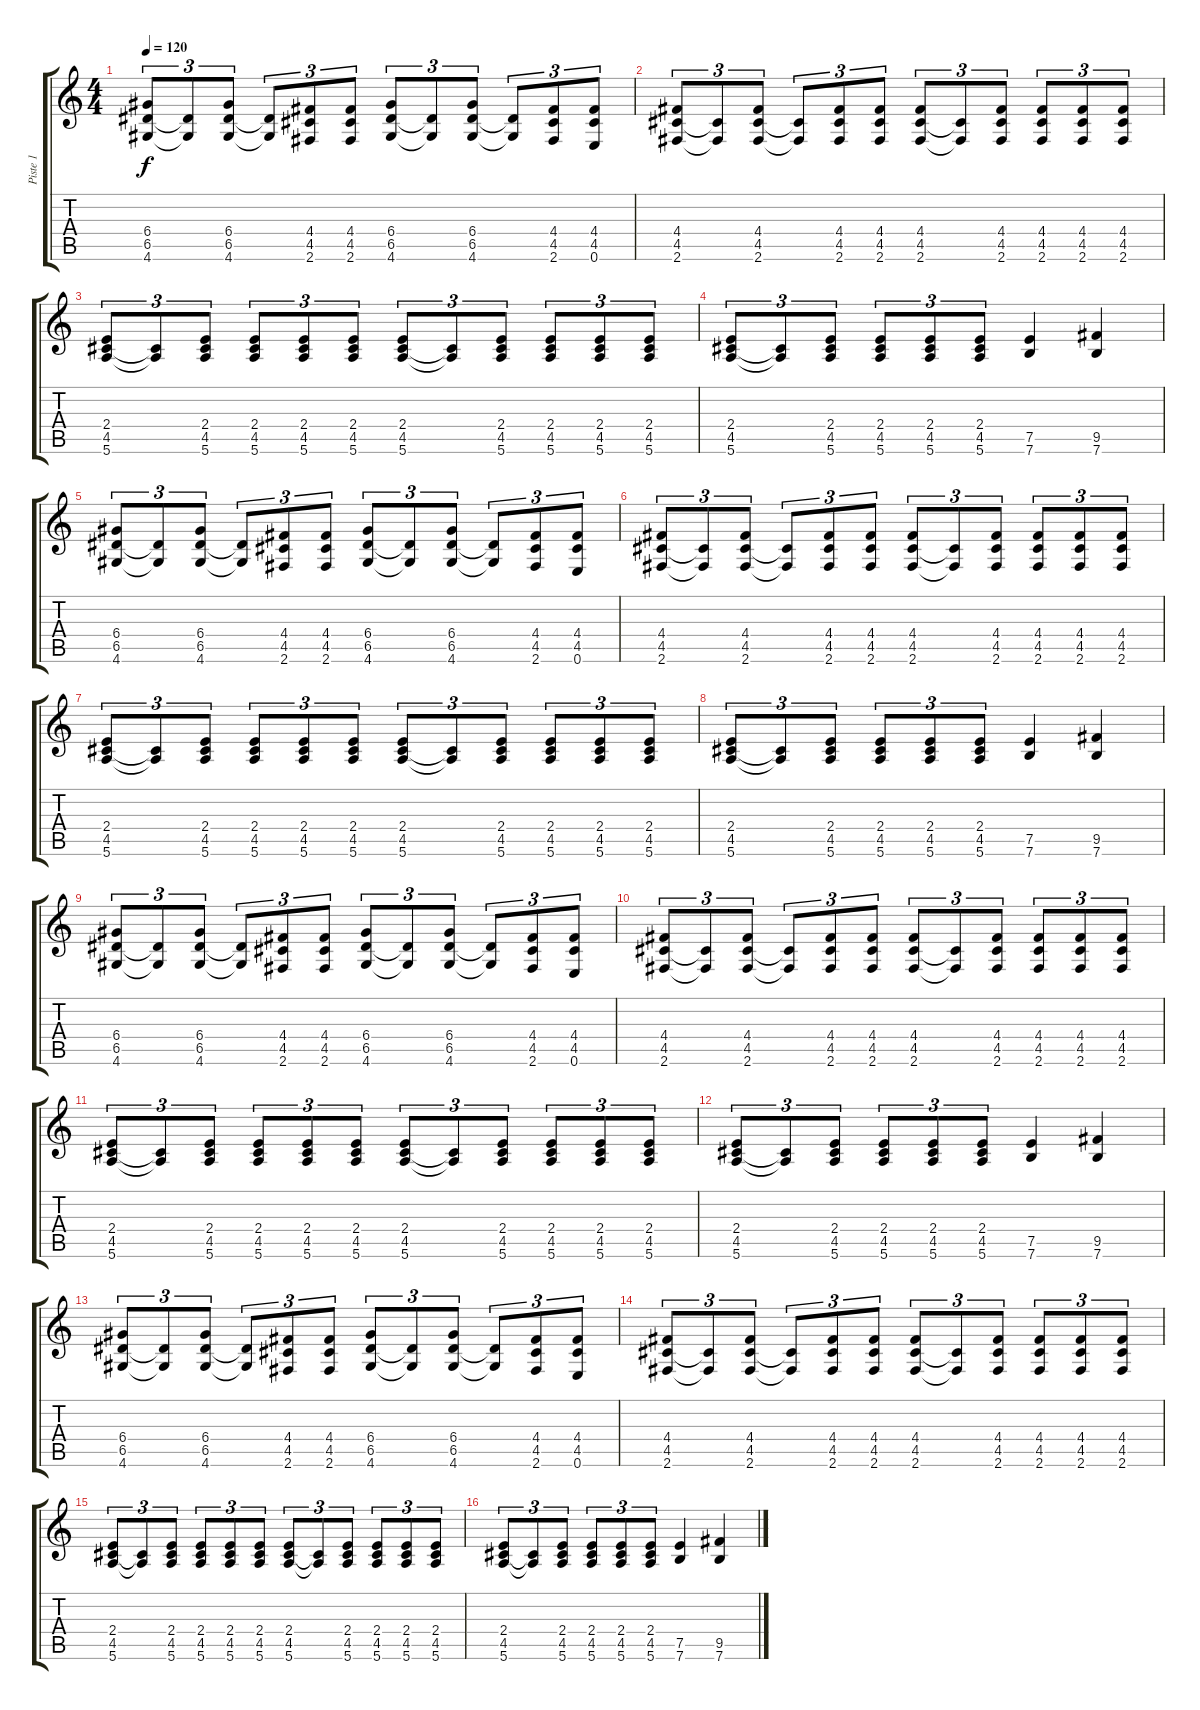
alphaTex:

\track ("Piste 1" "Piste 1") {instrument distortionguitar}
\staff {score tabs}
\tuning (E4 B3 G3 D3 A2 E2) {hide}
\ts (4 4)
\tempo 120
\clef g2
\ks c
(6.4 6.5 4.6).8{tu (3 2) dy f instrument distortionguitar} (6.5{t} 4.6{t}).8{tu (3 2)} (6.4 6.5 4.6).8{tu (3 2)} (6.5{t} 4.6{t}).8{tu (3 2)} (4.4 4.5 2.6).8{tu (3 2)} (4.4 4.5 2.6).8{tu (3 2)} (6.4 6.5 4.6).8{tu (3 2)} (6.5{t} 4.6{t}).8{tu (3 2)} (6.4 6.5 4.6).8{tu (3 2)} (6.5{t} 4.6{t}).8{tu (3 2)} (4.4 4.5 2.6).8{tu (3 2)} (4.4 4.5 0.6).8{tu (3 2)} |
(4.4 4.5 2.6).8{tu (3 2)} (4.5{t} 2.6{t}).8{tu (3 2)} (4.4 4.5 2.6).8{tu (3 2)} (4.5{t} 2.6{t}).8{tu (3 2)} (4.4 4.5 2.6).8{tu (3 2)} (4.4 4.5 2.6).8{tu (3 2)} (4.4 4.5 2.6).8{tu (3 2)} (4.5{t} 2.6{t}).8{tu (3 2)} (4.4 4.5 2.6).8{tu (3 2)} (4.4 4.5 2.6).8{tu (3 2)} (4.4 4.5 2.6).8{tu (3 2)} (4.4 4.5 2.6).8{tu (3 2)} |
(2.4 4.5 5.6).8{tu (3 2)} (4.5{t} 5.6{t}).8{tu (3 2)} (2.4 4.5 5.6).8{tu (3 2)} (2.4 4.5 5.6).8{tu (3 2)} (2.4 4.5 5.6).8{tu (3 2)} (2.4 4.5 5.6).8{tu (3 2)} (2.4 4.5 5.6).8{tu (3 2)} (4.5{t} 5.6{t}).8{tu (3 2)} (2.4 4.5 5.6).8{tu (3 2)} (2.4 4.5 5.6).8{tu (3 2)} (2.4 4.5 5.6).8{tu (3 2)} (2.4 4.5 5.6).8{tu (3 2)} |
(2.4 4.5 5.6).8{tu (3 2)} (4.5{t} 5.6{t}).8{tu (3 2)} (2.4 4.5 5.6).8{tu (3 2)} (2.4 4.5 5.6).8{tu (3 2)} (2.4 4.5 5.6).8{tu (3 2)} (2.4 4.5 5.6).8{tu (3 2)} (7.5 7.6).4 (9.5 7.6).4 |
(6.4 6.5 4.6).8{tu (3 2)} (6.5{t} 4.6{t}).8{tu (3 2)} (6.4 6.5 4.6).8{tu (3 2)} (6.5{t} 4.6{t}).8{tu (3 2)} (4.4 4.5 2.6).8{tu (3 2)} (4.4 4.5 2.6).8{tu (3 2)} (6.4 6.5 4.6).8{tu (3 2)} (6.5{t} 4.6{t}).8{tu (3 2)} (6.4 6.5 4.6).8{tu (3 2)} (6.5{t} 4.6{t}).8{tu (3 2)} (4.4 4.5 2.6).8{tu (3 2)} (4.4 4.5 0.6).8{tu (3 2)} |
(4.4 4.5 2.6).8{tu (3 2)} (4.5{t} 2.6{t}).8{tu (3 2)} (4.4 4.5 2.6).8{tu (3 2)} (4.5{t} 2.6{t}).8{tu (3 2)} (4.4 4.5 2.6).8{tu (3 2)} (4.4 4.5 2.6).8{tu (3 2)} (4.4 4.5 2.6).8{tu (3 2)} (4.5{t} 2.6{t}).8{tu (3 2)} (4.4 4.5 2.6).8{tu (3 2)} (4.4 4.5 2.6).8{tu (3 2)} (4.4 4.5 2.6).8{tu (3 2)} (4.4 4.5 2.6).8{tu (3 2)} |
(2.4 4.5 5.6).8{tu (3 2)} (4.5{t} 5.6{t}).8{tu (3 2)} (2.4 4.5 5.6).8{tu (3 2)} (2.4 4.5 5.6).8{tu (3 2)} (2.4 4.5 5.6).8{tu (3 2)} (2.4 4.5 5.6).8{tu (3 2)} (2.4 4.5 5.6).8{tu (3 2)} (4.5{t} 5.6{t}).8{tu (3 2)} (2.4 4.5 5.6).8{tu (3 2)} (2.4 4.5 5.6).8{tu (3 2)} (2.4 4.5 5.6).8{tu (3 2)} (2.4 4.5 5.6).8{tu (3 2)} |
(2.4 4.5 5.6).8{tu (3 2)} (4.5{t} 5.6{t}).8{tu (3 2)} (2.4 4.5 5.6).8{tu (3 2)} (2.4 4.5 5.6).8{tu (3 2)} (2.4 4.5 5.6).8{tu (3 2)} (2.4 4.5 5.6).8{tu (3 2)} (7.5 7.6).4 (9.5 7.6).4 |
(6.4 6.5 4.6).8{tu (3 2)} (6.5{t} 4.6{t}).8{tu (3 2)} (6.4 6.5 4.6).8{tu (3 2)} (6.5{t} 4.6{t}).8{tu (3 2)} (4.4 4.5 2.6).8{tu (3 2)} (4.4 4.5 2.6).8{tu (3 2)} (6.4 6.5 4.6).8{tu (3 2)} (6.5{t} 4.6{t}).8{tu (3 2)} (6.4 6.5 4.6).8{tu (3 2)} (6.5{t} 4.6{t}).8{tu (3 2)} (4.4 4.5 2.6).8{tu (3 2)} (4.4 4.5 0.6).8{tu (3 2)} |
(4.4 4.5 2.6).8{tu (3 2)} (4.5{t} 2.6{t}).8{tu (3 2)} (4.4 4.5 2.6).8{tu (3 2)} (4.5{t} 2.6{t}).8{tu (3 2)} (4.4 4.5 2.6).8{tu (3 2)} (4.4 4.5 2.6).8{tu (3 2)} (4.4 4.5 2.6).8{tu (3 2)} (4.5{t} 2.6{t}).8{tu (3 2)} (4.4 4.5 2.6).8{tu (3 2)} (4.4 4.5 2.6).8{tu (3 2)} (4.4 4.5 2.6).8{tu (3 2)} (4.4 4.5 2.6).8{tu (3 2)} |
(2.4 4.5 5.6).8{tu (3 2)} (4.5{t} 5.6{t}).8{tu (3 2)} (2.4 4.5 5.6).8{tu (3 2)} (2.4 4.5 5.6).8{tu (3 2)} (2.4 4.5 5.6).8{tu (3 2)} (2.4 4.5 5.6).8{tu (3 2)} (2.4 4.5 5.6).8{tu (3 2)} (4.5{t} 5.6{t}).8{tu (3 2)} (2.4 4.5 5.6).8{tu (3 2)} (2.4 4.5 5.6).8{tu (3 2)} (2.4 4.5 5.6).8{tu (3 2)} (2.4 4.5 5.6).8{tu (3 2)} |
(2.4 4.5 5.6).8{tu (3 2)} (4.5{t} 5.6{t}).8{tu (3 2)} (2.4 4.5 5.6).8{tu (3 2)} (2.4 4.5 5.6).8{tu (3 2)} (2.4 4.5 5.6).8{tu (3 2)} (2.4 4.5 5.6).8{tu (3 2)} (7.5 7.6).4 (9.5 7.6).4 |
(6.4 6.5 4.6).8{tu (3 2)} (6.5{t} 4.6{t}).8{tu (3 2)} (6.4 6.5 4.6).8{tu (3 2)} (6.5{t} 4.6{t}).8{tu (3 2)} (4.4 4.5 2.6).8{tu (3 2)} (4.4 4.5 2.6).8{tu (3 2)} (6.4 6.5 4.6).8{tu (3 2)} (6.5{t} 4.6{t}).8{tu (3 2)} (6.4 6.5 4.6).8{tu (3 2)} (6.5{t} 4.6{t}).8{tu (3 2)} (4.4 4.5 2.6).8{tu (3 2)} (4.4 4.5 0.6).8{tu (3 2)} |
(4.4 4.5 2.6).8{tu (3 2)} (4.5{t} 2.6{t}).8{tu (3 2)} (4.4 4.5 2.6).8{tu (3 2)} (4.5{t} 2.6{t}).8{tu (3 2)} (4.4 4.5 2.6).8{tu (3 2)} (4.4 4.5 2.6).8{tu (3 2)} (4.4 4.5 2.6).8{tu (3 2)} (4.5{t} 2.6{t}).8{tu (3 2)} (4.4 4.5 2.6).8{tu (3 2)} (4.4 4.5 2.6).8{tu (3 2)} (4.4 4.5 2.6).8{tu (3 2)} (4.4 4.5 2.6).8{tu (3 2)} |
(2.4 4.5 5.6).8{tu (3 2)} (4.5{t} 5.6{t}).8{tu (3 2)} (2.4 4.5 5.6).8{tu (3 2)} (2.4 4.5 5.6).8{tu (3 2)} (2.4 4.5 5.6).8{tu (3 2)} (2.4 4.5 5.6).8{tu (3 2)} (2.4 4.5 5.6).8{tu (3 2)} (4.5{t} 5.6{t}).8{tu (3 2)} (2.4 4.5 5.6).8{tu (3 2)} (2.4 4.5 5.6).8{tu (3 2)} (2.4 4.5 5.6).8{tu (3 2)} (2.4 4.5 5.6).8{tu (3 2)} |
(2.4 4.5 5.6).8{tu (3 2)} (4.5{t} 5.6{t}).8{tu (3 2)} (2.4 4.5 5.6).8{tu (3 2)} (2.4 4.5 5.6).8{tu (3 2)} (2.4 4.5 5.6).8{tu (3 2)} (2.4 4.5 5.6).8{tu (3 2)} (7.5 7.6).4 (9.5 7.6).4
